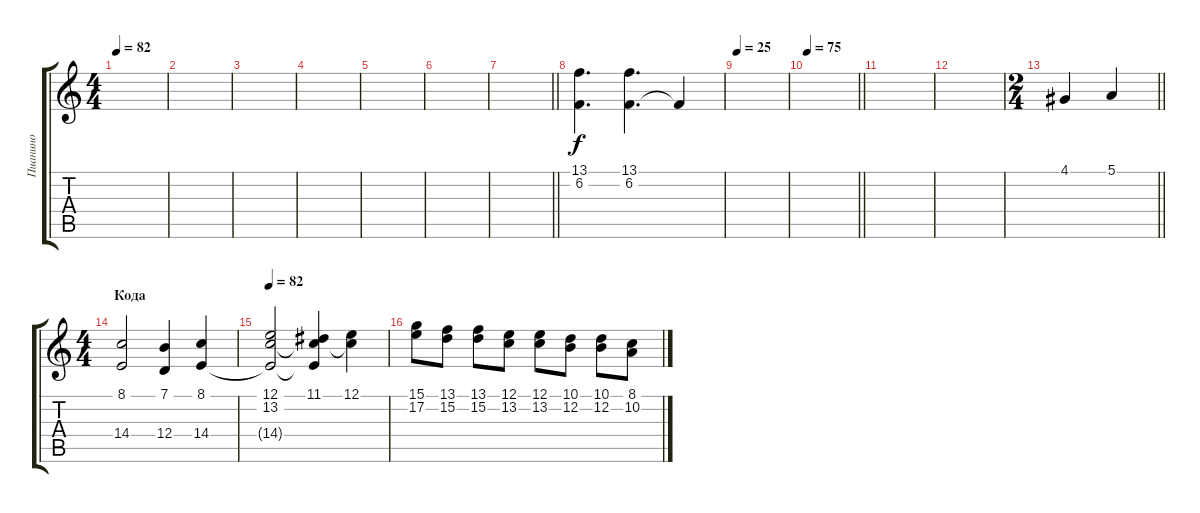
\track ("Пианино" "Пианино") {instrument acousticgrandpiano}
\staff {score tabs}
\tuning (E4 B3 G3 D3 A2 E2) {hide}
\ts (4 4)
\tempo 82
\clef g2
\ks aminor
|
|
|
|
|
|
\barLineRight lightlight
|
\section ("" "")
(13.1 6.2).4{d} (13.1 6.2).4{d} 6.2{t}.4 |
\tempo 25
|
\tempo 75
\barLineRight lightlight
|
|
|
\ts (2 4)
\barLineRight lightlight
4.1.4 5.1.4 |
\ts (4 4)
\section ("" "Кода")
(8.1 14.4).2 (7.1 12.4).4 (8.1 14.4).4 |
\tempo 82
(12.1 13.2 14.4{t}).2 (11.1 13.2{t} 14.4{t}).4 (12.1 13.2{t}).4 |
(15.1 17.2).8 (13.1 15.2).8 (13.1 15.2).8 (12.1 13.2).8 (12.1 13.2).8 (10.1 12.2).8 (10.1 12.2).8 (8.1 10.2).8
